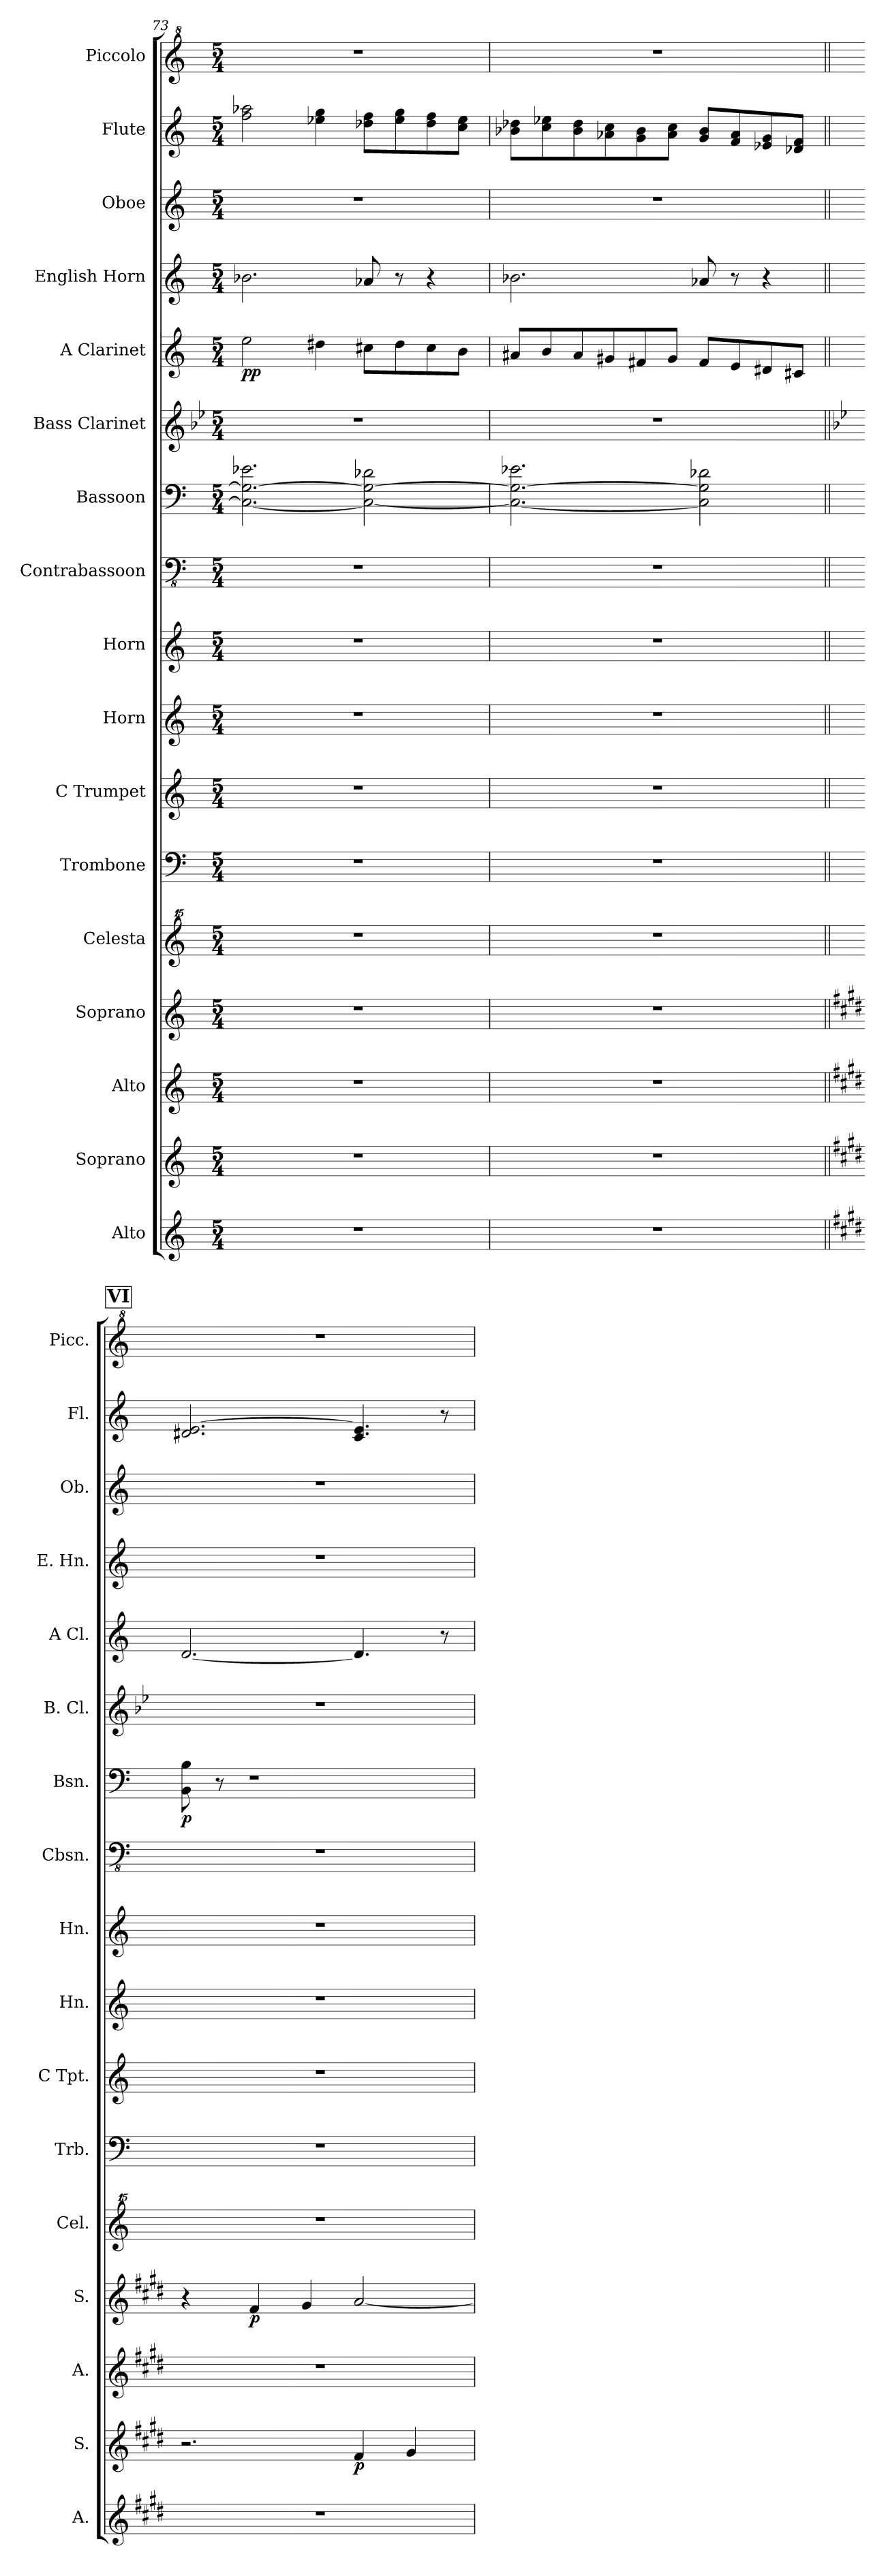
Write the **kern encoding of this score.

**kern	**kern	**dynam	**kern	**kern	**dynam	**kern	**kern	**kern	**kern	**kern	**kern	**kern	**dynam	**kern	**kern	**dynam	**kern	**kern	**kern	**kern
*part17	*part16	*part16	*part15	*part14	*part14	*part13	*part12	*part11	*part10	*part9	*part8	*part7	*part7	*part6	*part5	*part5	*part4	*part3	*part2	*part1
*staff17	*staff16	*staff16	*staff15	*staff14	*staff14	*staff13	*staff12	*staff11	*staff10	*staff9	*staff8	*staff7	*staff7	*staff6	*staff5	*staff5	*staff4	*staff3	*staff2	*staff1
*I"Alto	*I"Soprano	*	*I"Alto	*I"Soprano	*	*I"Celesta	*I"Trombone	*I"C Trumpet	*I"Horn	*I"Horn	*I"Contrabassoon	*I"Bassoon	*	*I"Bass Clarinet	*I"A Clarinet	*	*I"English Horn	*I"Oboe	*I"Flute	*I"Piccolo
*I'A.	*I'S.	*	*I'A.	*I'S.	*	*I'Cel.	*I'Trb.	*I'C Tpt.	*I'Hn.	*I'Hn.	*I'Cbsn.	*I'Bsn.	*	*I'B. Cl.	*I'A Cl.	*	*I'E. Hn.	*I'Ob.	*I'Fl.	*I'Picc.
*clefG2	*clefG2	*	*clefG2	*clefG2	*	*clefG^^2	*clefF4	*clefG2	*clefG2	*clefG2	*clefFv4	*clefF4	*	*clefG2	*clefG2	*	*clefG2	*clefG2	*clefG2	*clefG^2
*	*	*	*	*	*	*	*	*	*ITrd4c7	*ITrd4c7	*ITrd7c12	*	*	*ITrd8c14	*ITrd2c3	*	*ITrd4c7	*	*	*ITrd-7c-12
*k[]	*k[]	*	*k[]	*k[]	*	*k[]	*k[]	*k[]	*k[b-]	*k[b-]	*k[]	*k[]	*	*k[b-e-]	*k[f#c#g#]	*	*k[b-]	*k[]	*k[]	*k[]
*C:	*C:	*	*C:	*C:	*	*C:	*C:	*C:	*F:	*F:	*C:	*C:	*	*B-:	*A:	*	*F:	*C:	*C:	*C:
*M5/4	*M5/4	*	*M5/4	*M5/4	*	*M5/4	*M5/4	*M5/4	*M5/4	*M5/4	*M5/4	*M5/4	*	*M5/4	*M5/4	*	*M5/4	*M5/4	*M5/4	*M5/4
=73	=73	=73	=73	=73	=73	=73	=73	=73	=73	=73	=73	=73	=73	=73	=73	=73	=73	=73	=73	=73
!	!	!	!	!	!	!	!	!	!	!	!	!	!	!	!	!LO:DY:b	!	!	!	!
4%5r	4%5r	.	4%5r	4%5r	.	4%5r	4%5r	4%5r	4%5r	4%5r	4%5r	2.C\_ 2.G\_ 2.e-X\	.	4%5r	2cc#\	pp	2.e-X\	4%5r	2ff\ 2aa-X\	4%5r
.	.	.	.	.	.	.	.	.	.	.	.	.	.	.	4b#X\	.	.	.	4ee-X\ 4gg\	.
.	.	.	.	.	.	.	.	.	.	.	.	2C\_ 2G\_ 2d-X\	.	.	8a#X\L	.	8d-X/	.	8dd-X\ 8ff\L	.
.	.	.	.	.	.	.	.	.	.	.	.	.	.	.	8b#\	.	8r	.	8ee-\ 8gg\	.
.	.	.	.	.	.	.	.	.	.	.	.	.	.	.	8a#\	.	4r	.	8dd-\ 8ff\	.
.	.	.	.	.	.	.	.	.	.	.	.	.	.	.	8g#\J	.	.	.	8cc\ 8ee-\J	.
!!LO:PB:g=z
=74	=74	=74	=74	=74	=74	=74	=74	=74	=74	=74	=74	=74	=74	=74	=74	=74	=74	=74	=74	=74
4%5r	4%5r	.	4%5r	4%5r	.	4%5r	4%5r	4%5r	4%5r	4%5r	4%5r	2.C\_ 2.G\_ 2.e-X\	.	4%5r	8f##X/L	.	2.e-X\	4%5r	8b-X\ 8dd-X\L	4%5r
.	.	.	.	.	.	.	.	.	.	.	.	.	.	.	8g#/	.	.	.	8cc\ 8ee-X\	.
.	.	.	.	.	.	.	.	.	.	.	.	.	.	.	8f##/	.	.	.	8b-\ 8dd-\	.
.	.	.	.	.	.	.	.	.	.	.	.	.	.	.	8e#X/	.	.	.	8a-X\ 8cc\	.
.	.	.	.	.	.	.	.	.	.	.	.	.	.	.	8d#X/	.	.	.	8g\ 8b-\	.
.	.	.	.	.	.	.	.	.	.	.	.	.	.	.	8e#/J	.	.	.	8a-\ 8cc\J	.
.	.	.	.	.	.	.	.	.	.	.	.	2C\] 2G\] 2d-X\	.	.	8d#/L	.	8d-X/	.	8g/ 8b-/L	.
.	.	.	.	.	.	.	.	.	.	.	.	.	.	.	8c#/	.	8r	.	8f/ 8a-/	.
.	.	.	.	.	.	.	.	.	.	.	.	.	.	.	8B#X/	.	4r	.	8e-X/ 8g/	.
.	.	.	.	.	.	.	.	.	.	.	.	.	.	.	8A#X/J	.	.	.	8d-X/ 8f/J	.
!!LO:REH:place=s1:a:t=VI
=75||	=75||	=75||	=75||	=75||	=75||	=75||	=75||	=75||	=75||	=75||	=75||	=75||	=75||	=75||	=75||	=75||	=75||	=75||	=75||	=75||
*k[f#c#g#d#]	*k[f#c#g#d#]	*	*k[f#c#g#d#]	*k[f#c#g#d#]	*	*	*	*	*	*	*	*	*	*	*	*	*	*	*	*
*E:	*E:	*	*E:	*E:	*	*	*	*	*	*	*	*	*	*	*	*	*	*	*	*
!	!	!	!	!	!	!	!	!	!	!	!	!	!LO:DY:b	!	!	!	!	!	!	!
4%5r	2.r	.	4%5r	4r	.	4%5r	4%5r	4%5r	4%5r	4%5r	4%5r	8BB\ 8B\	p	4%5r	[2.B/	.	4%5r	4%5r	2.d#X/ [2.e/	4%5r
.	.	.	.	.	.	.	.	.	.	.	.	8r	.	.	.	.	.	.	.	.
!	!	!	!	!	!LO:DY:b	!	!	!	!	!	!	!	!	!	!	!	!	!	!	!
.	.	.	.	4f#/	p	.	.	.	.	.	.	1r	.	.	.	.	.	.	.	.
.	.	.	.	4g#/	.	.	.	.	.	.	.	.	.	.	.	.	.	.	.	.
!	!	!LO:DY:b	!	!	!	!	!	!	!	!	!	!	!	!	!	!	!	!	!	!
.	4f#/	p	.	[2a/	.	.	.	.	.	.	.	.	.	.	4.B/]	.	.	.	4.c/ 4.e/]	.
.	4g#/	.	.	.	.	.	.	.	.	.	.	.	.	.	.	.	.	.	.	.
.	.	.	.	.	.	.	.	.	.	.	.	.	.	.	8r	.	.	.	8r	.
=	=	=	=	=	=	=	=	=	=	=	=	=	=	=	=	=	=	=	=	=
*-	*-	*-	*-	*-	*-	*-	*-	*-	*-	*-	*-	*-	*-	*-	*-	*-	*-	*-	*-	*-
